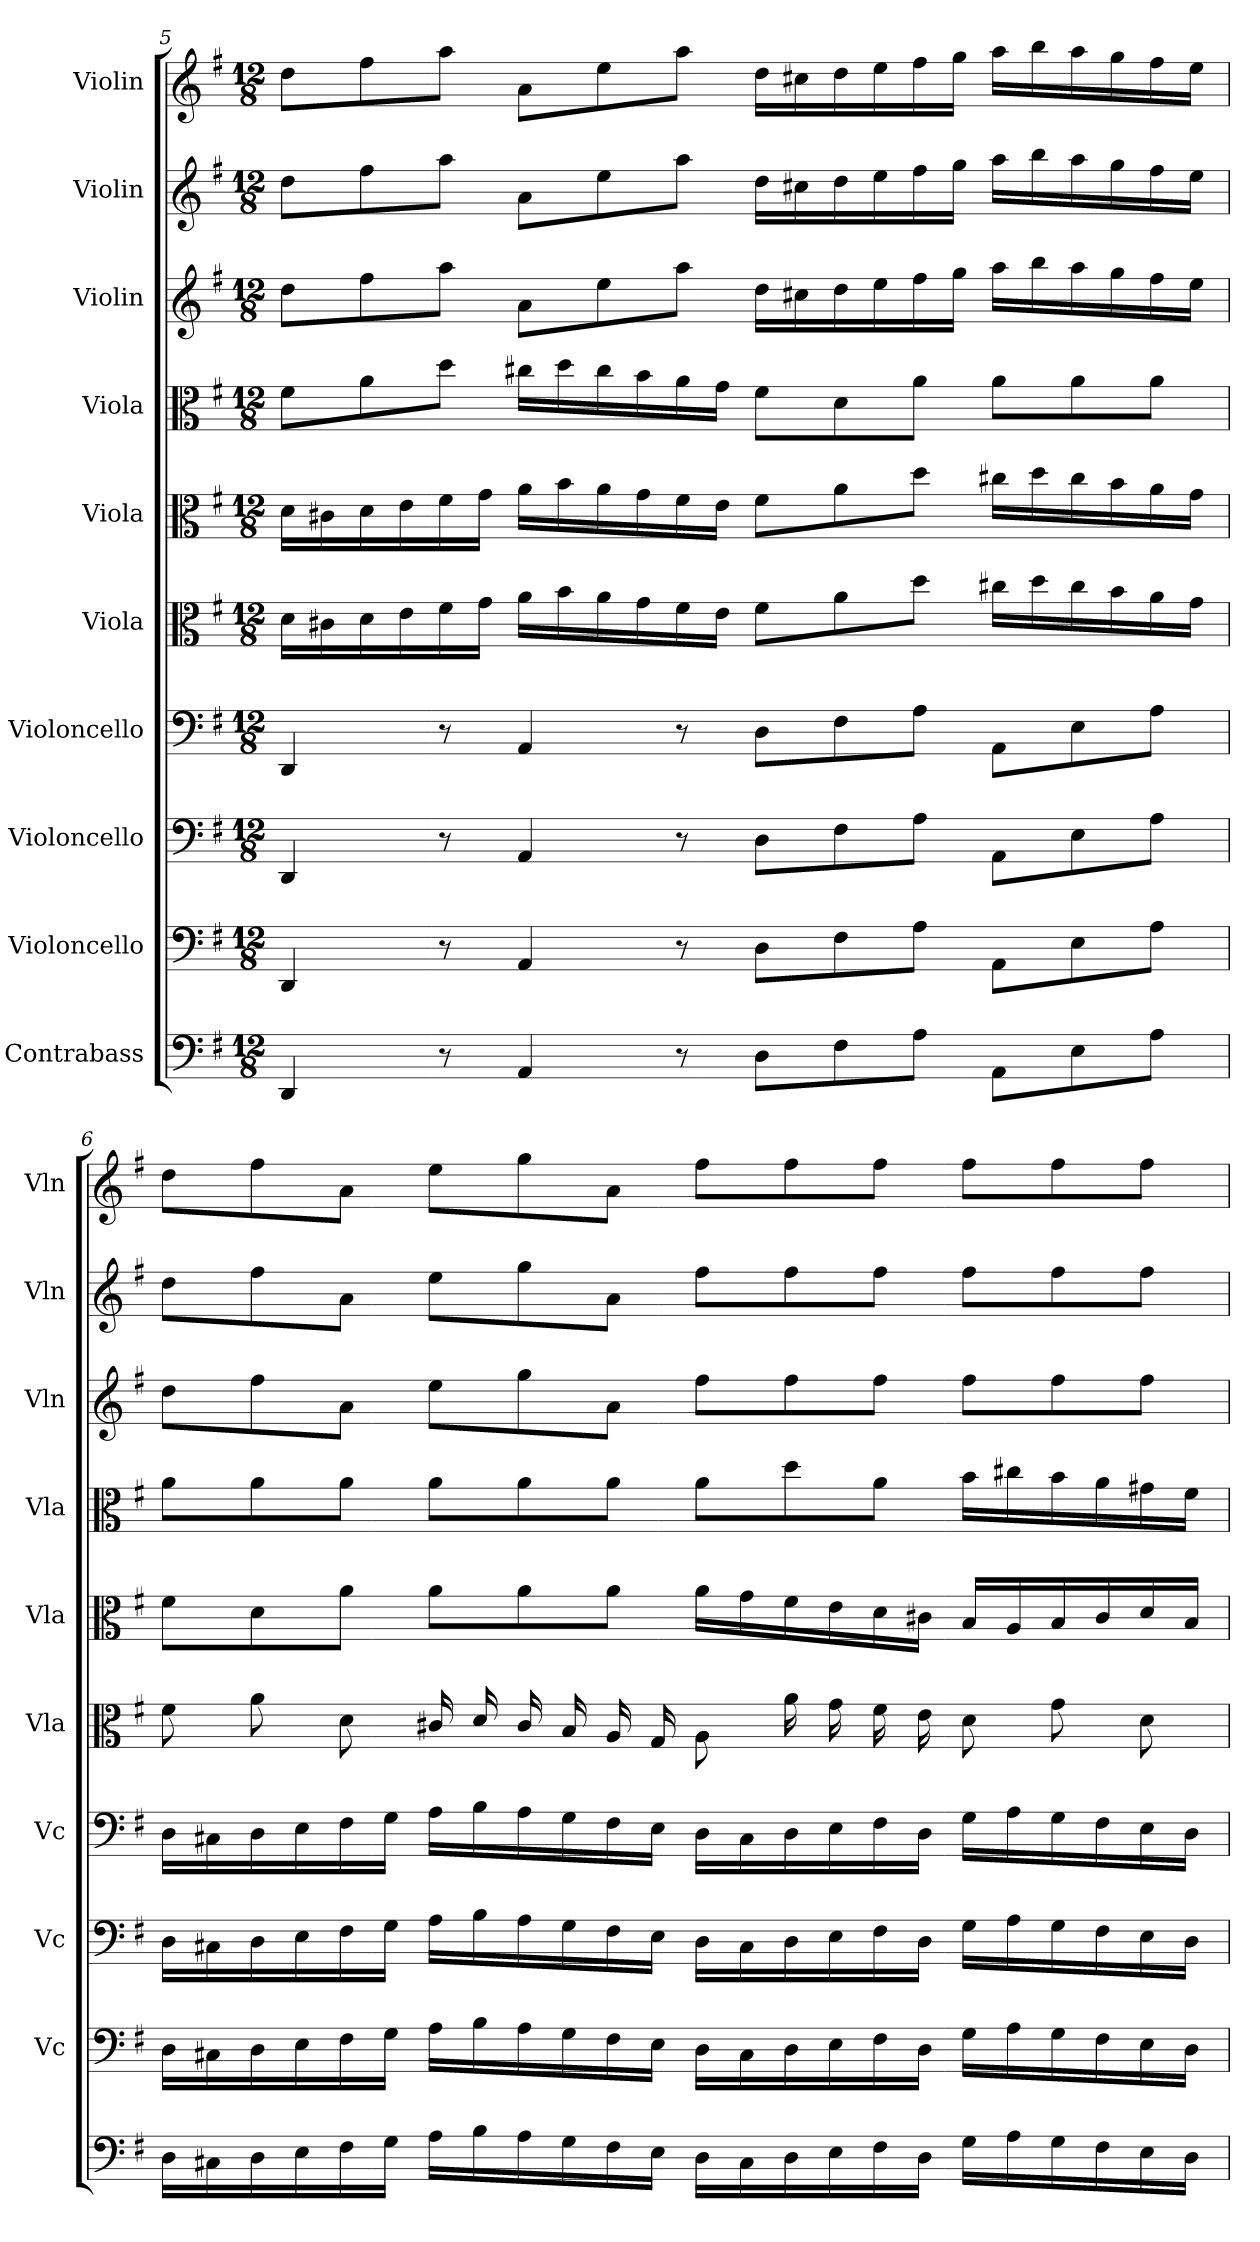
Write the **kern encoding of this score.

**kern	**kern	**kern	**kern	**kern	**kern	**kern	**kern	**kern	**kern
*part10	*part9	*part8	*part7	*part6	*part5	*part4	*part3	*part2	*part1
*staff10	*staff9	*staff8	*staff7	*staff6	*staff5	*staff4	*staff3	*staff2	*staff1
*I"Contrabass	*I"Violoncello	*I"Violoncello	*I"Violoncello	*I"Viola	*I"Viola	*I"Viola	*I"Violin	*I"Violin	*I"Violin
*	*I'Vc	*I'Vc	*I'Vc	*I'Vla	*I'Vla	*I'Vla	*I'Vln	*I'Vln	*I'Vln
*clefF4	*clefF4	*clefF4	*clefF4	*clefC3	*clefC3	*clefC3	*clefG2	*clefG2	*clefG2
*k[f#]	*k[f#]	*k[f#]	*k[f#]	*k[f#]	*k[f#]	*k[f#]	*k[f#]	*k[f#]	*k[f#]
*G:	*G:	*G:	*G:	*G:	*G:	*G:	*G:	*G:	*G:
*M12/8	*M12/8	*M12/8	*M12/8	*M12/8	*M12/8	*M12/8	*M12/8	*M12/8	*M12/8
=5	=5	=5	=5	=5	=5	=5	=5	=5	=5
4DD/	4DD/	4DD/	4DD/	16d\LL	16d\LL	8f#\L	8dd\L	8dd\L	8dd\L
.	.	.	.	16c#X\	16c#X\	.	.	.	.
.	.	.	.	16d\	16d\	8a\	8ff#\	8ff#\	8ff#\
.	.	.	.	16e\	16e\	.	.	.	.
8r	8r	8r	8r	16f#\	16f#\	8dd\J	8aa\J	8aa\J	8aa\J
.	.	.	.	16g\JJ	16g\JJ	.	.	.	.
4AA/	4AA/	4AA/	4AA/	16a\LL	16a\LL	16cc#X\LL	8a\L	8a\L	8a\L
.	.	.	.	16b\	16b\	16dd\	.	.	.
.	.	.	.	16a\	16a\	16cc#\	8ee\	8ee\	8ee\
.	.	.	.	16g\	16g\	16b\	.	.	.
8r	8r	8r	8r	16f#\	16f#\	16a\	8aa\J	8aa\J	8aa\J
.	.	.	.	16e\JJ	16e\JJ	16g\JJ	.	.	.
8D\L	8D\L	8D\L	8D\L	8f#\L	8f#\L	8f#\L	16dd\LL	16dd\LL	16dd\LL
.	.	.	.	.	.	.	16cc#X\	16cc#X\	16cc#X\
8F#\	8F#\	8F#\	8F#\	8a\	8a\	8d\	16dd\	16dd\	16dd\
.	.	.	.	.	.	.	16ee\	16ee\	16ee\
8A\J	8A\J	8A\J	8A\J	8dd\J	8dd\J	8a\J	16ff#\	16ff#\	16ff#\
.	.	.	.	.	.	.	16gg\JJ	16gg\JJ	16gg\JJ
8AA\L	8AA\L	8AA\L	8AA\L	16cc#X\LL	16cc#X\LL	8a\L	16aa\LL	16aa\LL	16aa\LL
.	.	.	.	16dd\	16dd\	.	16bb\	16bb\	16bb\
8E\	8E\	8E\	8E\	16cc#\	16cc#\	8a\	16aa\	16aa\	16aa\
.	.	.	.	16b\	16b\	.	16gg\	16gg\	16gg\
8A\J	8A\J	8A\J	8A\J	16a\	16a\	8a\J	16ff#\	16ff#\	16ff#\
.	.	.	.	16g\JJ	16g\JJ	.	16ee\JJ	16ee\JJ	16ee\JJ
=6	=6	=6	=6	=6	=6	=6	=6	=6	=6
16D\LL	16D\LL	16D\LL	16D\LL	8f#\	8f#\L	8a\L	8dd\L	8dd\L	8dd\L
16C#X\	16C#X\	16C#X\	16C#X\	.	.	.	.	.	.
16D\	16D\	16D\	16D\	8a\	8d\	8a\	8ff#\	8ff#\	8ff#\
16E\	16E\	16E\	16E\	.	.	.	.	.	.
16F#\	16F#\	16F#\	16F#\	8d\	8a\J	8a\J	8a\J	8a\J	8a\J
16G\JJ	16G\JJ	16G\JJ	16G\JJ	.	.	.	.	.	.
16A\LL	16A\LL	16A\LL	16A\LL	16c#X/	8a\L	8a\L	8ee\L	8ee\L	8ee\L
16B\	16B\	16B\	16B\	16d/	.	.	.	.	.
16A\	16A\	16A\	16A\	16c#/	8a\	8a\	8gg\	8gg\	8gg\
16G\	16G\	16G\	16G\	16B/	.	.	.	.	.
16F#\	16F#\	16F#\	16F#\	16A/	8a\J	8a\J	8a\J	8a\J	8a\J
16E\JJ	16E\JJ	16E\JJ	16E\JJ	16G/	.	.	.	.	.
16D\LL	16D\LL	16D\LL	16D\LL	8A\	16a\LL	8a\L	8ff#\L	8ff#\L	8ff#\L
16C#\	16C#\	16C#\	16C#\	.	16g\	.	.	.	.
16D\	16D\	16D\	16D\	16a\	16f#\	8dd\	8ff#\	8ff#\	8ff#\
16E\	16E\	16E\	16E\	16g\	16e\	.	.	.	.
16F#\	16F#\	16F#\	16F#\	16f#\	16d\	8a\J	8ff#\J	8ff#\J	8ff#\J
16D\JJ	16D\JJ	16D\JJ	16D\JJ	16e\	16c#X\JJ	.	.	.	.
16G\LL	16G\LL	16G\LL	16G\LL	8d\	16B/LL	16b\LL	8ff#\L	8ff#\L	8ff#\L
16A\	16A\	16A\	16A\	.	16A/	16cc#X\	.	.	.
16G\	16G\	16G\	16G\	8g\	16B/	16b\	8ff#\	8ff#\	8ff#\
16F#\	16F#\	16F#\	16F#\	.	16c#/	16a\	.	.	.
16E\	16E\	16E\	16E\	8d\	16d/	16g#X\	8ff#\J	8ff#\J	8ff#\J
16D\JJ	16D\JJ	16D\JJ	16D\JJ	.	16B/JJ	16f#\JJ	.	.	.
=	=	=	=	=	=	=	=	=	=
*-	*-	*-	*-	*-	*-	*-	*-	*-	*-
